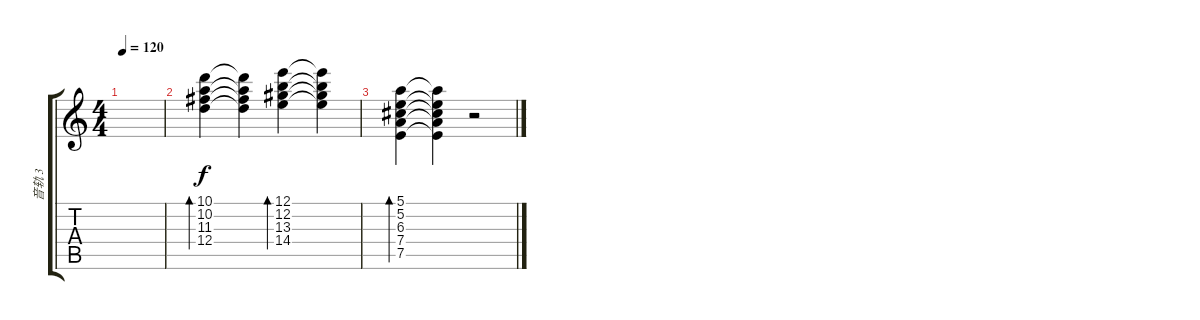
\track ("音轨 3" "音轨 3") {instrument overdrivenguitar}
\staff {score tabs}
\tuning (E4 B3 G3 D3 A2 E2) {hide}
\ts (4 4)
\tempo 120
\clef g2
\ks c
|
(10.1 10.2 11.3 12.4).4{bd 240 instrument electricguitarclean} (10.1{t} 10.2{t} 11.3{t} 12.4{t}).4 (12.1 12.2 13.3 14.4).4{bd 480} (12.1{t} 12.2{t} 13.3{t} 14.4{t}).4 |
(5.1 5.2 6.3 7.4 7.5).4{bd 480} (5.1{t} 5.2{t} 6.3{t} 7.4{t} 7.5{t}).4 r.2
